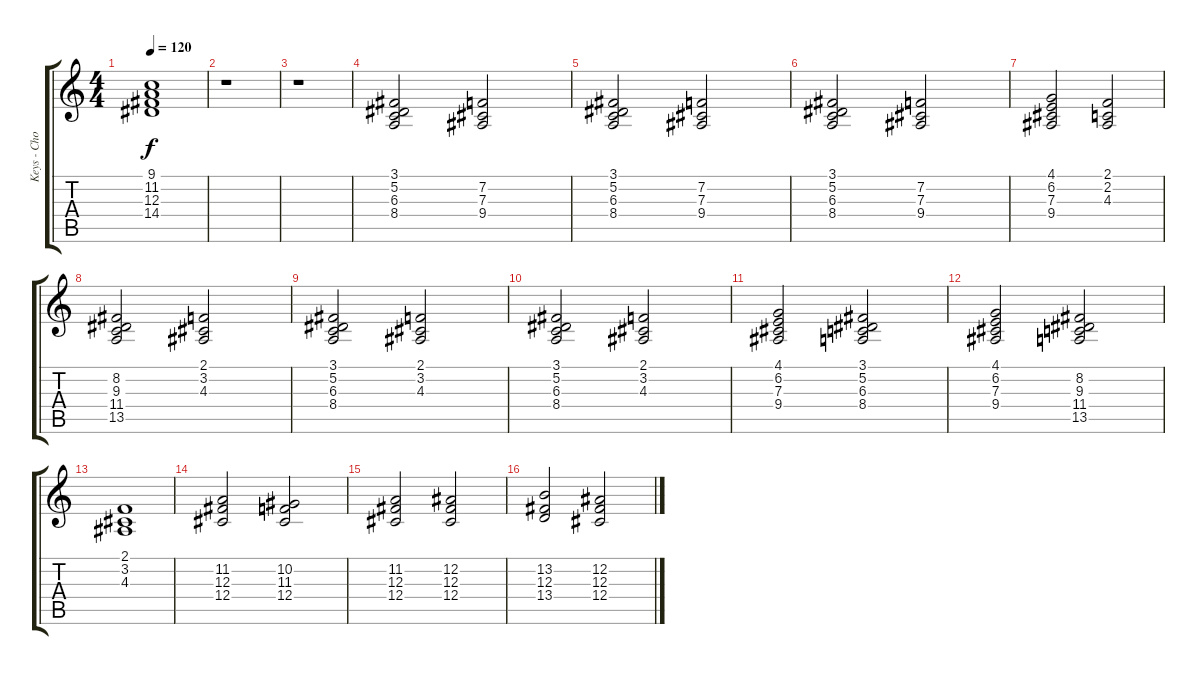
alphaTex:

\track ("Keys - Chord II" "Keys - Cho") {instrument stringensemble1}
\staff {score tabs}
\tuning (Eb4 Bb3 Gb3 Db3 Ab2 Eb2) {hide}
\ts (4 4)
\tempo 120
\clef g2
\ks c
(9.1 11.2 12.3 14.4).1{dy f instrument stringensemble2} |
r.1 |
r.1 |
(3.1 5.2 6.3 8.4).2{instrument reedorgan} (7.2 7.3 9.4).2 |
(3.1 5.2 6.3 8.4).2 (7.2 7.3 9.4).2 |
(3.1 5.2 6.3 8.4).2{instrument reedorgan} (7.2 7.3 9.4).2 |
(4.1 6.2 7.3 9.4).2 (2.1 2.2 4.3).2 |
(8.2 9.3 11.4 13.5).2{instrument reedorgan} (2.1 3.2 4.3).2 |
(3.1 5.2 6.3 8.4).2 (2.1 3.2 4.3).2 |
(3.1 5.2 6.3 8.4).2{instrument reedorgan} (2.1 3.2 4.3).2 |
(4.1 6.2 7.3 9.4).2 (3.1 5.2 6.3 8.4).2 |
(4.1 6.2 7.3 9.4).2{instrument reedorgan} (8.2 9.3 11.4 13.5).2 |
(2.1 3.2 4.3).1 |
(11.2 12.3 12.4).2{volume 9 instrument stringensemble2} (10.2 11.3 12.4).2 |
(11.2 12.3 12.4).2 (12.2 12.3 12.4).2 |
(13.2 12.3 13.4).2{instrument stringensemble2} (12.2 12.3 12.4).2
